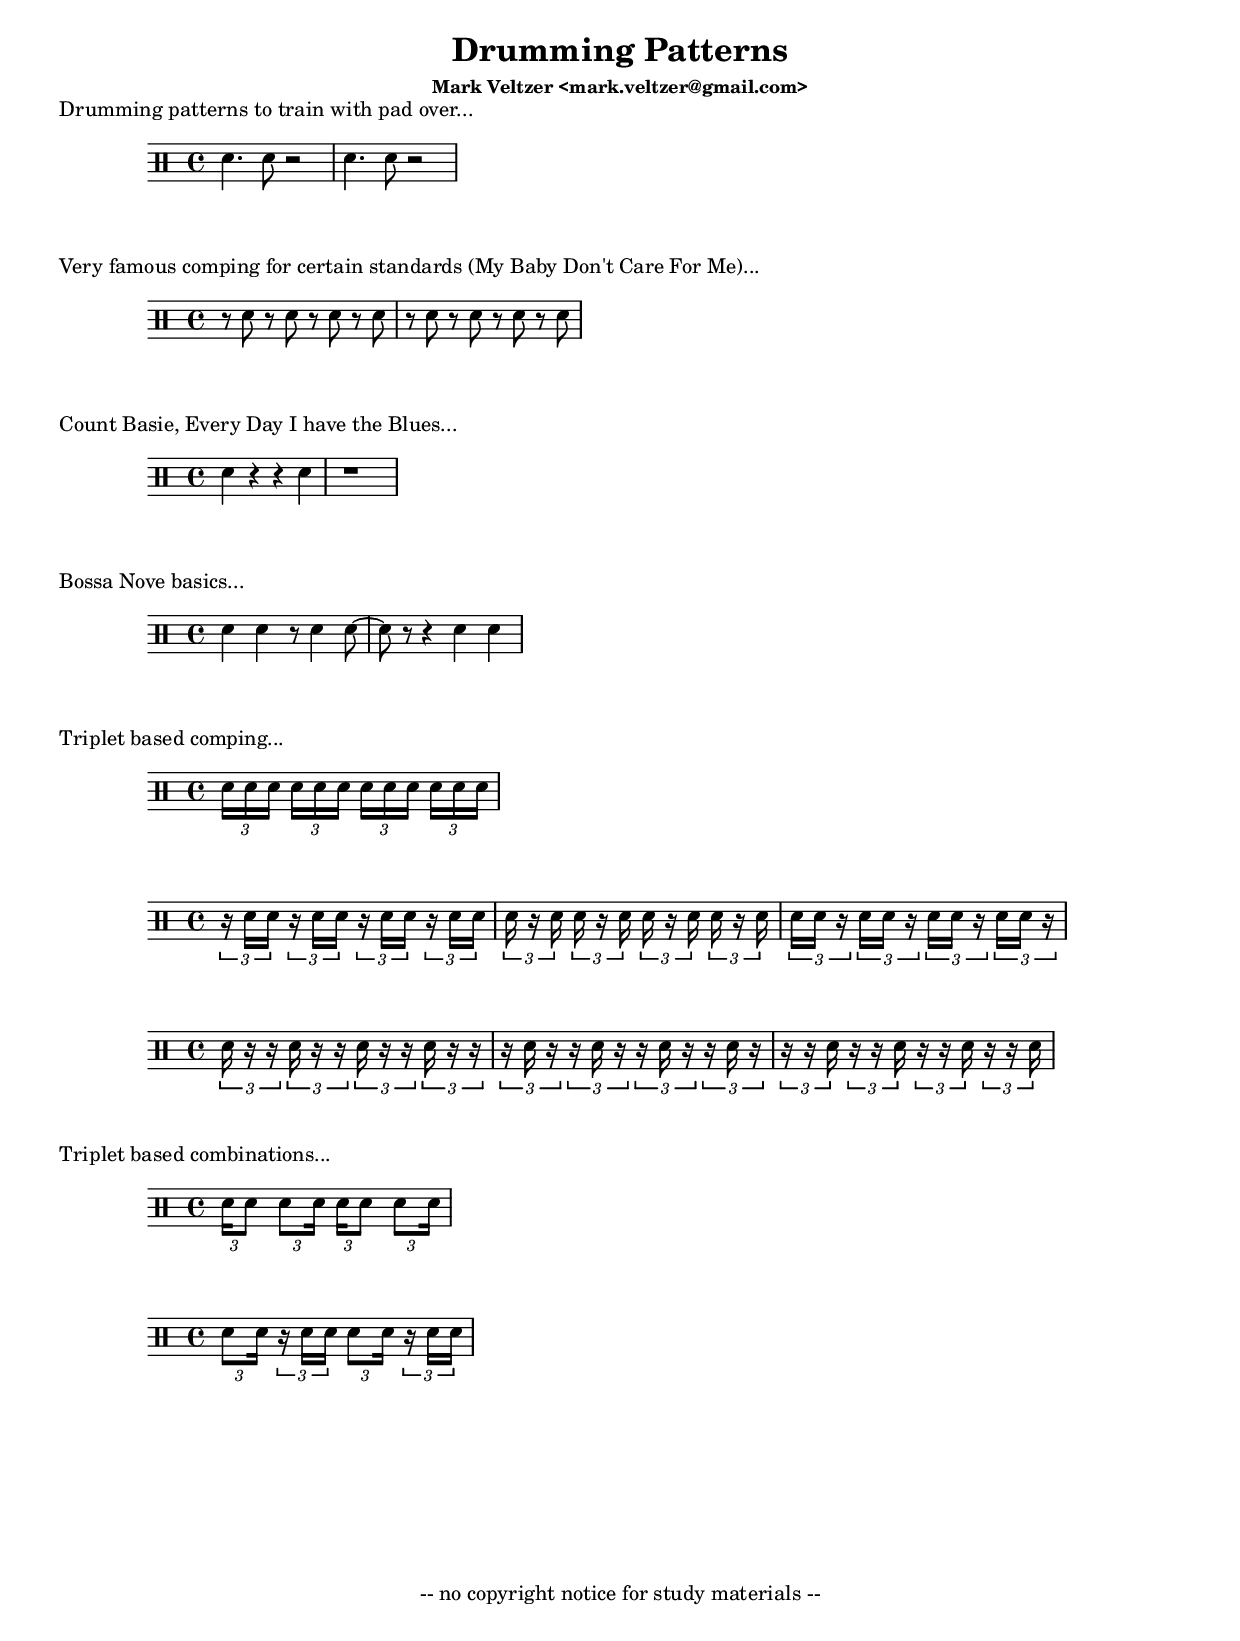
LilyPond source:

\include "src/include/common.lyi"
\header {
	title="Drumming Patterns"
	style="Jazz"

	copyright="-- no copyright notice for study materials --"

	completion="4"
	uuid="897e4006-a26f-11df-b4da-0019d11e5a41"
}

%{
	TODO:
		LRRLRRLRRLRRLRLR (in 16'th notes over a single bar).
%}

\markup {
Drumming patterns to train with pad over...
}
\score {
<<
	\drums {
		sn4. sn8 r2 | sn4. sn8 r2 |
	}
>>
	\midi {
		\context {
			\Score
			tempoWholesPerMinute = #(ly:make-moment 130 4)
		}
	}
	\layout {}
}
\markup {
Very famous comping for certain standards (My Baby Don't Care For Me)...
}
\score {
<<
	\drums {
		r8 sn8 r8 sn8 r8 sn8 r8 sn8 | r8 sn8 r8 sn8 r8 sn8 r8 sn8 |
	}
>>
	\midi {
		\context {
			\Score
			tempoWholesPerMinute = #(ly:make-moment 130 4)
		}
	}
	\layout {}
}
\markup {
Count Basie, Every Day I have the Blues...
}
\score {
<<
	\drums {
		sn4 r4 r4 sn4 | r1 |
	}
>>
	\midi {
		\context {
			\Score
			tempoWholesPerMinute = #(ly:make-moment 130 4)
		}
	}
	\layout {}
}
\markup {
Bossa Nove basics...
}
\score {
<<
	\drums {
		sn4 sn4 r8 sn4 sn8 ~ | sn8 r8 r4 sn4 sn4 |
	}
>>
	\midi {
		\context {
			\Score
			tempoWholesPerMinute = #(ly:make-moment 130 4)
		}
	}
	\layout {}
}
\markup {
Triplet based comping...
}
\score {
<<
	\drums {
		\times 4/3 { sn16 sn16 sn16 } \times 4/3 { sn16 sn16 sn16 } \times 4/3 { sn16 sn16 sn16 } \times 4/3 { sn16 sn16 sn16 } |
	}
>>
	\midi {
		\context {
			\Score
			tempoWholesPerMinute = #(ly:make-moment 130 4)
		}
	}
	\layout {}
}
\score {
	\drums {
		\times 4/3 { r16 sn16 sn16 } \times 4/3 { r16 sn16 sn16 } \times 4/3 { r16 sn16 sn16 } \times 4/3 { r16 sn16 sn16 } |
		\times 4/3 { sn16 r16 sn16 } \times 4/3 { sn16 r16 sn16 } \times 4/3 { sn16 r16 sn16 } \times 4/3 { sn16 r16 sn16 } |
		\times 4/3 { sn16 sn16 r16 } \times 4/3 { sn16 sn16 r16 } \times 4/3 { sn16 sn16 r16 } \times 4/3 { sn16 sn16 r16 } |
	}
	\midi {
		\context {
			\Score
			tempoWholesPerMinute = #(ly:make-moment 130 4)
		}
	}
	\layout {}
}
\score {
	\drums {
		\times 4/3 { sn16 r16 r16 } \times 4/3 { sn16 r16 r16 } \times 4/3 { sn16 r16 r16 } \times 4/3 { sn16 r16 r16 } |
		\times 4/3 { r16 sn16 r16 } \times 4/3 { r16 sn16 r16 } \times 4/3 { r16 sn16 r16 } \times 4/3 { r16 sn16 r16 } |
		\times 4/3 { r16 r16 sn16 } \times 4/3 { r16 r16 sn16 } \times 4/3 { r16 r16 sn16 } \times 4/3 { r16 r16 sn16 } |
	}
	\midi {
		\context {
			\Score
			tempoWholesPerMinute = #(ly:make-moment 130 4)
		}
	}
	\layout {}
}
\markup {
Triplet based combinations...
}
\score {
	\drums {
		\times 4/3 { sn16 sn8 } \times 4/3 { sn8 sn16 } \times 4/3 { sn16 sn8 } \times 4/3 { sn8 sn16 } |
	}
	\midi {
		\context {
			\Score
			tempoWholesPerMinute = #(ly:make-moment 130 4)
		}
	}
	\layout {}
}
\score {
	\drums {
		\times 4/3 { sn8 sn16 } \times 4/3 { r16 sn16 sn16 } \times 4/3 { sn8 sn16 } \times 4/3 { r16 sn16 sn16 } |
	}
	\midi {
		\context {
			\Score
			tempoWholesPerMinute = #(ly:make-moment 130 4)
		}
	}
	\layout {}
}
